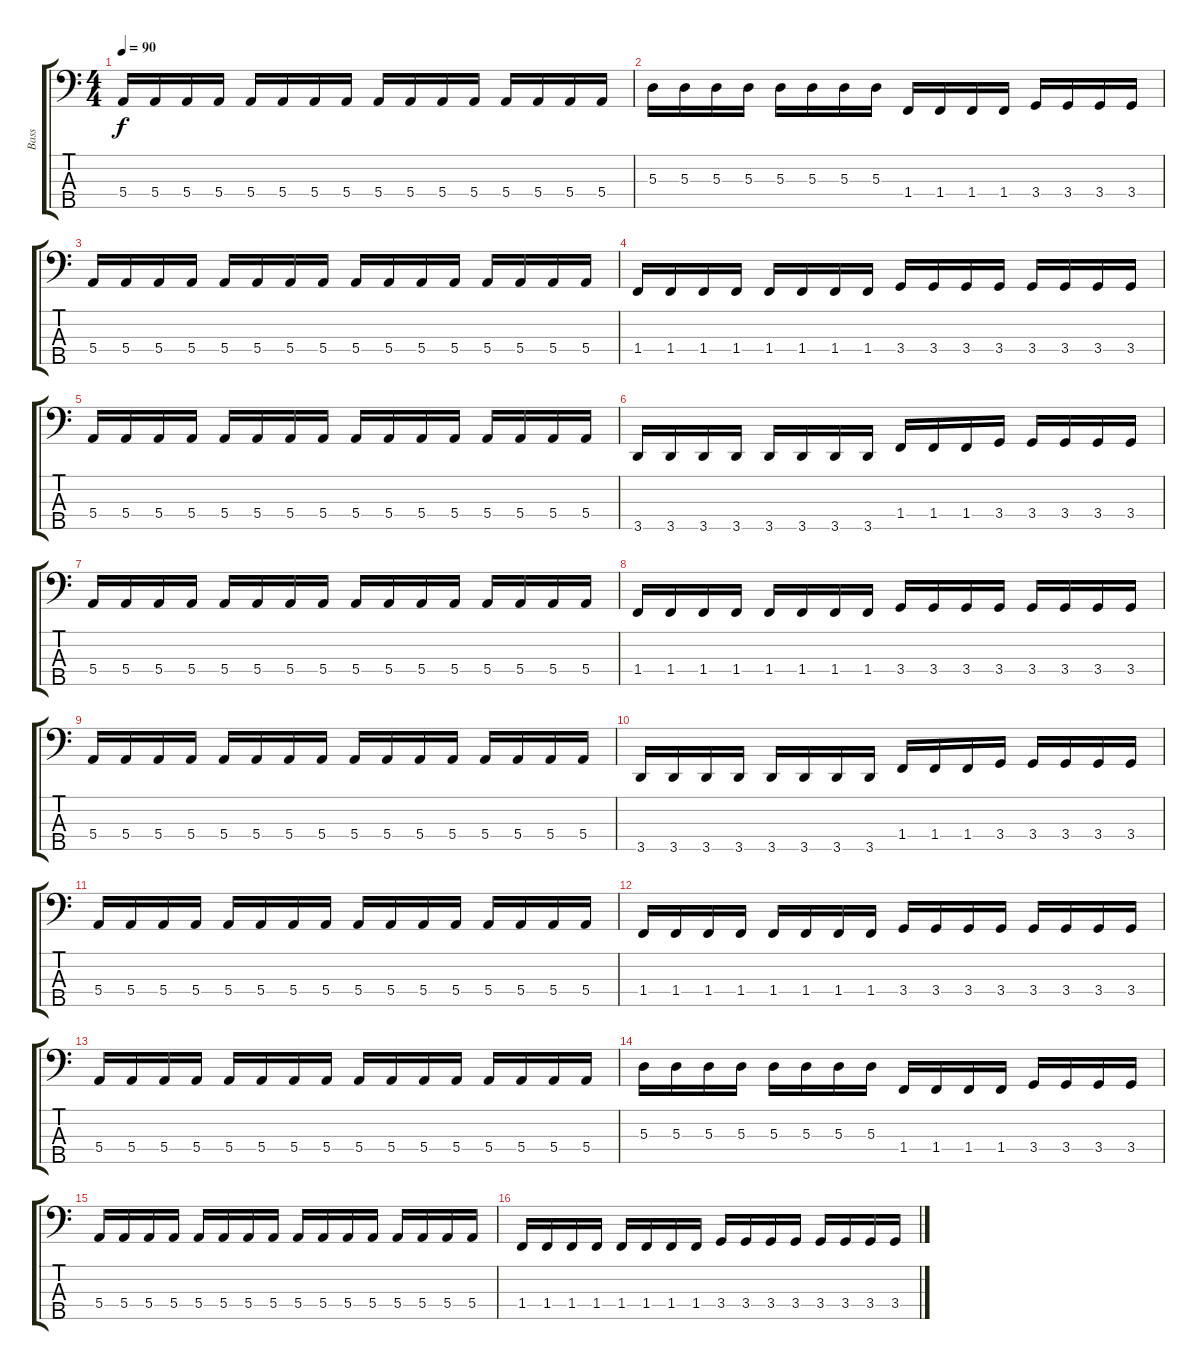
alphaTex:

\track ("Bass" "Bass") {instrument electricbassfinger}
\staff {score tabs}
\tuning (G2 D2 A1 E1 B0) {hide}
\ts (4 4)
\tempo 90
\clef f4
\ks c
5.4.16{dy f} 5.4.16 5.4.16 5.4.16 5.4.16 5.4.16 5.4.16 5.4.16 5.4.16 5.4.16 5.4.16 5.4.16 5.4.16 5.4.16 5.4.16 5.4.16 |
5.3.16 5.3.16 5.3.16 5.3.16 5.3.16 5.3.16 5.3.16 5.3.16 1.4.16 1.4.16 1.4.16 1.4.16 3.4.16 3.4.16 3.4.16 3.4.16 |
5.4.16 5.4.16 5.4.16 5.4.16 5.4.16 5.4.16 5.4.16 5.4.16 5.4.16 5.4.16 5.4.16 5.4.16 5.4.16 5.4.16 5.4.16 5.4.16 |
1.4.16 1.4.16 1.4.16 1.4.16 1.4.16 1.4.16 1.4.16 1.4.16 3.4.16 3.4.16 3.4.16 3.4.16 3.4.16 3.4.16 3.4.16 3.4.16 |
5.4.16 5.4.16 5.4.16 5.4.16 5.4.16 5.4.16 5.4.16 5.4.16 5.4.16 5.4.16 5.4.16 5.4.16 5.4.16 5.4.16 5.4.16 5.4.16 |
3.5.16 3.5.16 3.5.16 3.5.16 3.5.16 3.5.16 3.5.16 3.5.16 1.4.16 1.4.16 1.4.16 3.4.16 3.4.16 3.4.16 3.4.16 3.4.16 |
5.4.16 5.4.16 5.4.16 5.4.16 5.4.16 5.4.16 5.4.16 5.4.16 5.4.16 5.4.16 5.4.16 5.4.16 5.4.16 5.4.16 5.4.16 5.4.16 |
1.4.16 1.4.16 1.4.16 1.4.16 1.4.16 1.4.16 1.4.16 1.4.16 3.4.16 3.4.16 3.4.16 3.4.16 3.4.16 3.4.16 3.4.16 3.4.16 |
5.4.16 5.4.16 5.4.16 5.4.16 5.4.16 5.4.16 5.4.16 5.4.16 5.4.16 5.4.16 5.4.16 5.4.16 5.4.16 5.4.16 5.4.16 5.4.16 |
3.5.16 3.5.16 3.5.16 3.5.16 3.5.16 3.5.16 3.5.16 3.5.16 1.4.16 1.4.16 1.4.16 3.4.16 3.4.16 3.4.16 3.4.16 3.4.16 |
5.4.16 5.4.16 5.4.16 5.4.16 5.4.16 5.4.16 5.4.16 5.4.16 5.4.16 5.4.16 5.4.16 5.4.16 5.4.16 5.4.16 5.4.16 5.4.16 |
1.4.16 1.4.16 1.4.16 1.4.16 1.4.16 1.4.16 1.4.16 1.4.16 3.4.16 3.4.16 3.4.16 3.4.16 3.4.16 3.4.16 3.4.16 3.4.16 |
5.4.16 5.4.16 5.4.16 5.4.16 5.4.16 5.4.16 5.4.16 5.4.16 5.4.16 5.4.16 5.4.16 5.4.16 5.4.16 5.4.16 5.4.16 5.4.16 |
5.3.16 5.3.16 5.3.16 5.3.16 5.3.16 5.3.16 5.3.16 5.3.16 1.4.16 1.4.16 1.4.16 1.4.16 3.4.16 3.4.16 3.4.16 3.4.16 |
5.4.16 5.4.16 5.4.16 5.4.16 5.4.16 5.4.16 5.4.16 5.4.16 5.4.16 5.4.16 5.4.16 5.4.16 5.4.16 5.4.16 5.4.16 5.4.16 |
1.4.16 1.4.16 1.4.16 1.4.16 1.4.16 1.4.16 1.4.16 1.4.16 3.4.16 3.4.16 3.4.16 3.4.16 3.4.16 3.4.16 3.4.16 3.4.16
